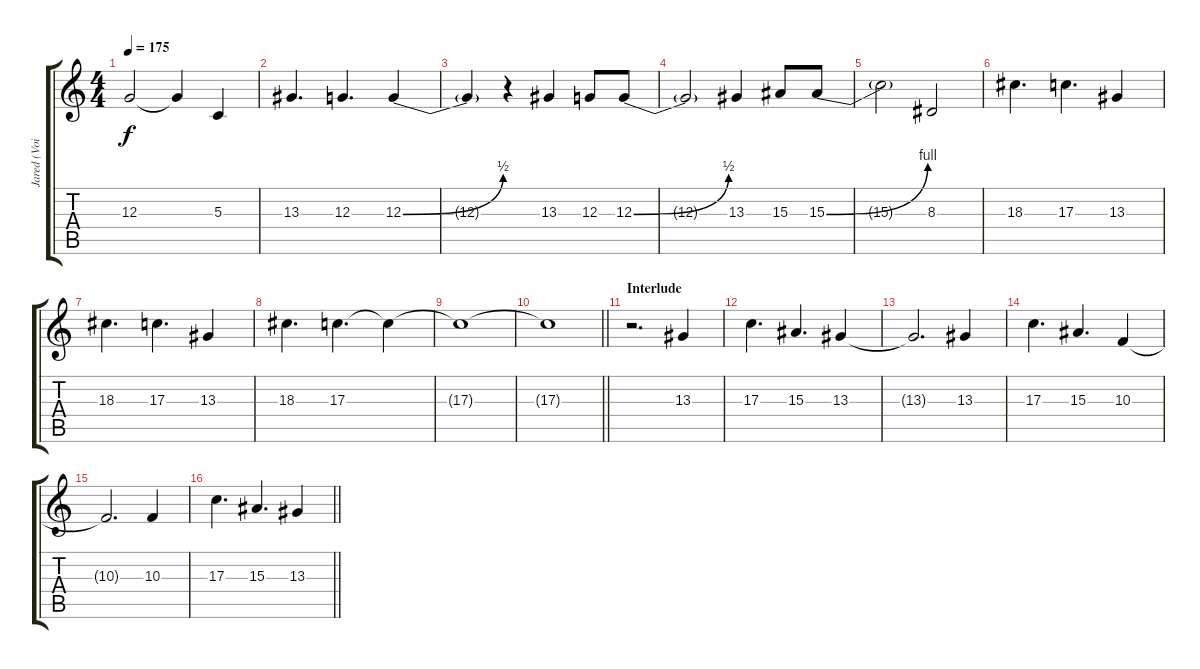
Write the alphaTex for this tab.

\track ("Jared (Voice)" "Jared (Voi") {instrument stringensemble1}
\staff {score tabs}
\tuning (E4 B3 G3 D3 A2 E2) {hide}
\ts (4 4)
\tempo 175
\clef g2
\ks c
12.3{t}.2{dy f} 12.3{t}.4 5.3.4 |
13.3.4{d} 12.3.4{d} 12.3{be (bend 0 0 60 2)}.4 |
12.3{t}.4 r.4 13.3.4 12.3.8 12.3{be (bend 0 0 60 2)}.8 |
12.3{t}.2 13.3.4 15.3.8 15.3{be (bend 0 0 60 4)}.8 |
15.3{t}.2 8.3.2 |
18.3.4{d} 17.3.4{d} 13.3.4 |
18.3.4{d} 17.3.4{d} 13.3.4 |
18.3.4{d} 17.3.4{d} 17.3{t}.4 |
17.3{t}.1 |
\barLineRight lightlight
17.3{t}.1 |
\section ("" "Interlude")
r.2{d} 13.3.4 |
17.3.4{d} 15.3.4{d} 13.3.4 |
13.3{t}.2{d} 13.3.4 |
17.3.4{d} 15.3.4{d} 10.3.4 |
10.3{t}.2{d} 10.3.4 |
\barLineRight lightlight
17.3.4{d} 15.3.4{d} 13.3.4
